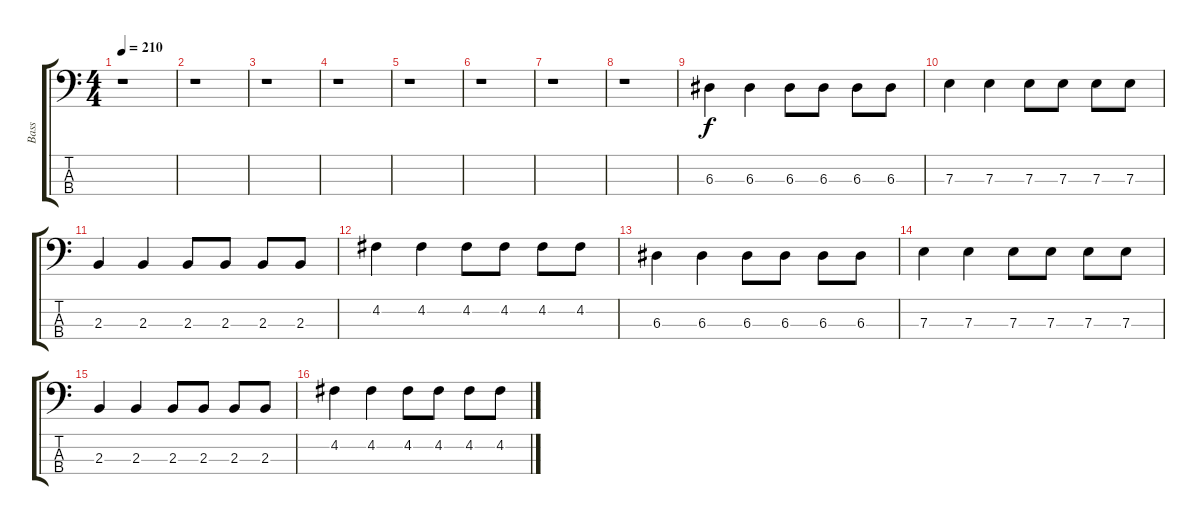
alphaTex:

\track ("Bass" "Bass") {instrument electricbasspick}
\staff {score tabs}
\tuning (G2 D2 A1 E1) {hide}
\ts (4 4)
\tempo 210
\clef f4
\ks c
r.1{dy f} |
r.1 |
r.1 |
r.1 |
r.1 |
r.1 |
r.1 |
r.1 |
6.3.4 6.3.4 6.3.8 6.3.8 6.3.8 6.3.8 |
7.3.4 7.3.4 7.3.8 7.3.8 7.3.8 7.3.8 |
2.3.4 2.3.4 2.3.8 2.3.8 2.3.8 2.3.8 |
4.2.4 4.2.4 4.2.8 4.2.8 4.2.8 4.2.8 |
6.3.4 6.3.4 6.3.8 6.3.8 6.3.8 6.3.8 |
7.3.4 7.3.4 7.3.8 7.3.8 7.3.8 7.3.8 |
2.3.4 2.3.4 2.3.8 2.3.8 2.3.8 2.3.8 |
4.2.4 4.2.4 4.2.8 4.2.8 4.2.8 4.2.8
